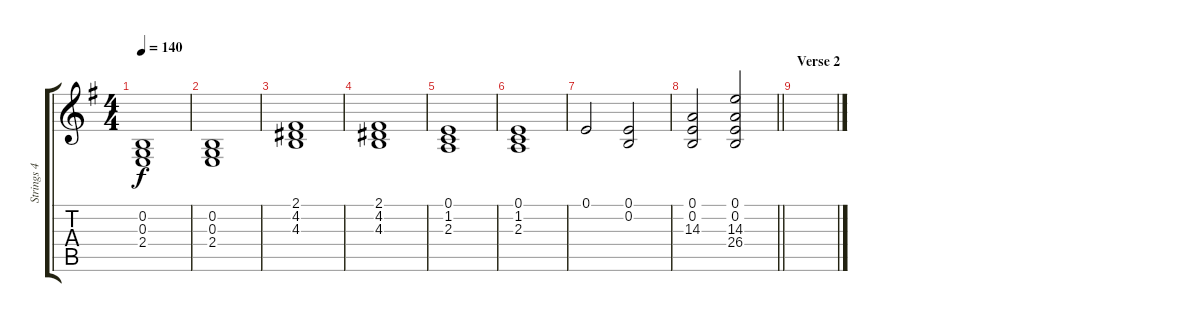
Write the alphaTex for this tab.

\track ("Strings 4" "Strings 4") {instrument stringensemble1}
\staff {score tabs}
\tuning (E4 B3 G3 D3 A2 E2) {hide}
\ts (4 4)
\tempo 140
\clef g2
\ks g
(0.2 0.3 2.4).1{dy f} |
(0.2 0.3 2.4).1 |
(2.1 4.2 4.3).1 |
(2.1 4.2 4.3).1 |
(0.1 1.2 2.3).1 |
(0.1 1.2 2.3).1 |
0.1.2 (0.1 0.2).2 |
\barLineRight lightlight
(0.1 0.2 14.3).2 (0.1 0.2 14.3 26.4).2 |
\section ("" "Verse 2")
